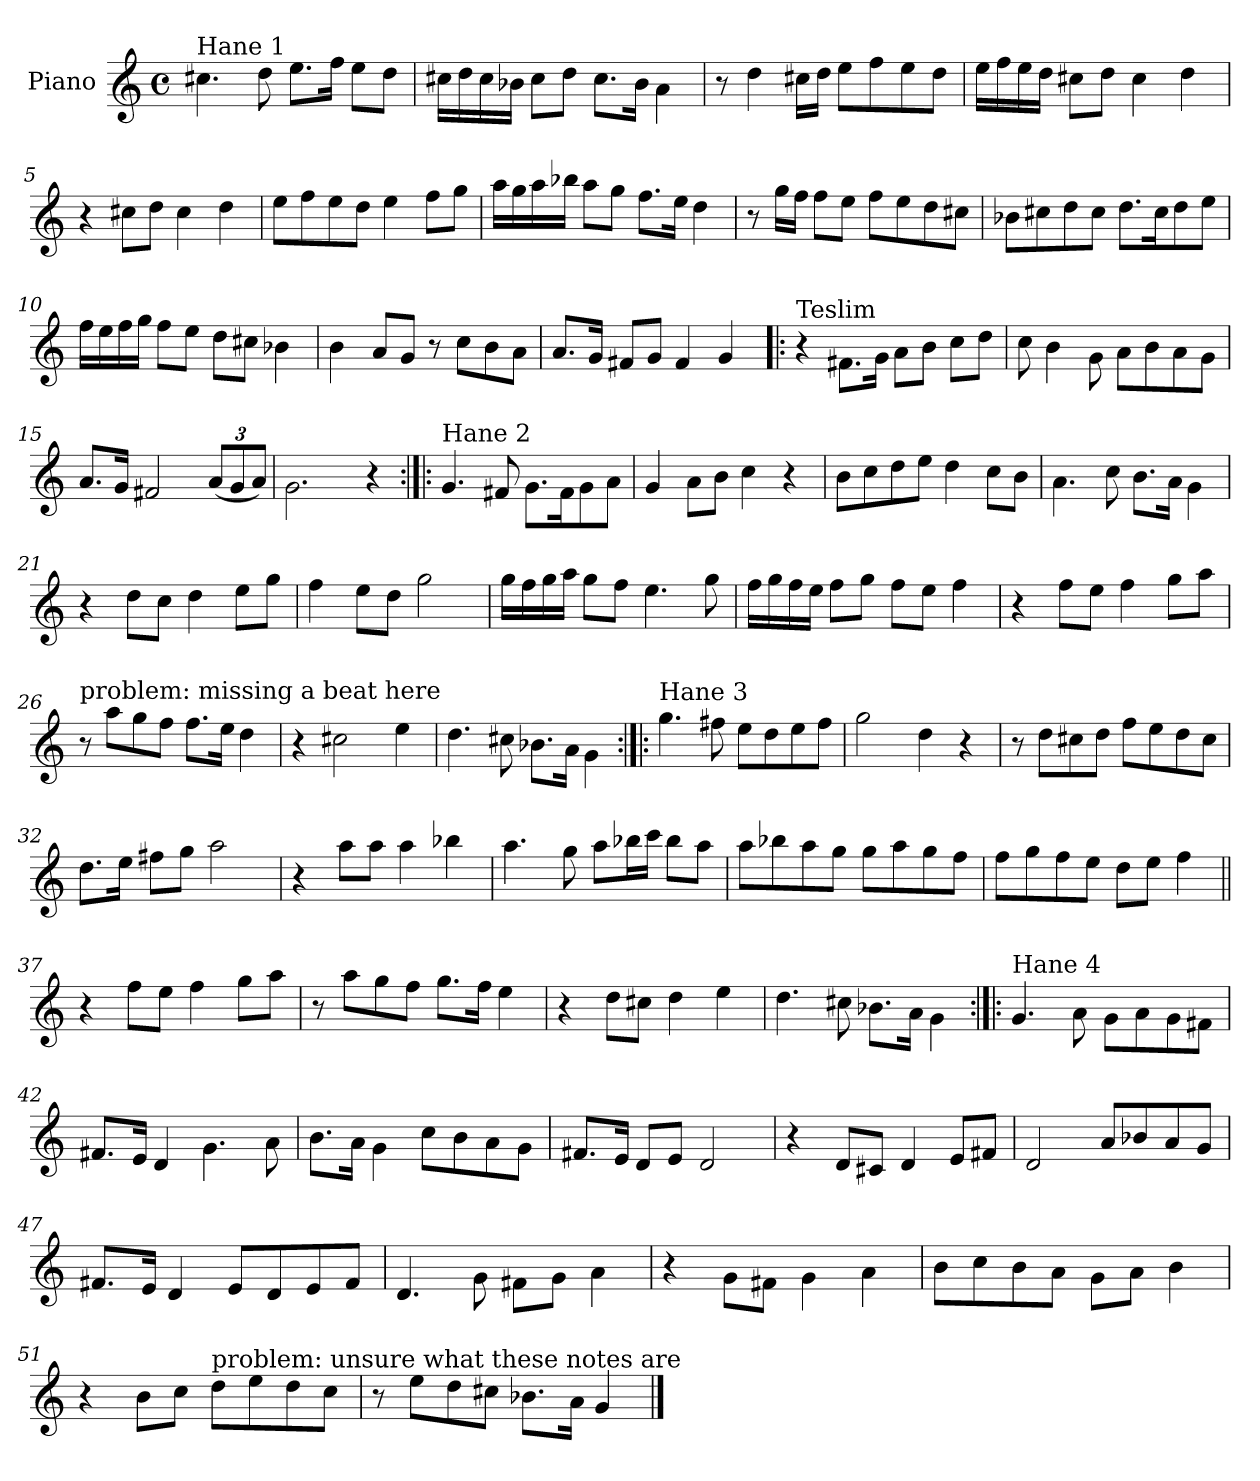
**kern
*part1
*staff1
*I"Piano
*I'Pno.
*clefG2
*k[]
*M4/4
*met(c)
=1
!LO:TX:a:t=Hane 1
4.cc#X\
8dd\
8.ee\L
16ff\Jk
8ee\L
8dd\J
=2
16cc#X\LL
16dd\
16cc#\
16b-X\JJ
8cc#\L
8dd\J
8.cc#\L
16b-\Jk
4a\
=3
8r
4dd\
16cc#X\LL
16dd\JJ
8ee\L
8ff\
8ee\
8dd\J
!!LO:LB:g=z
=4
16ee\LL
16ff\
16ee\
16dd\JJ
8cc#X\L
8dd\J
4cc#\
4dd\
=5
4r
8cc#X\L
8dd\J
4cc#\
4dd\
=6
8ee\L
8ff\
8ee\
8dd\J
4ee\
8ff\L
8gg\J
=7
16aa\LL
16gg\
16aa\
16bb-X\JJ
8aa\L
8gg\J
8.ff\L
16ee\Jk
4dd\
!!LO:LB:g=z
=8
8r
16gg\LL
16ff\JJ
8ff\L
8ee\J
8ff\L
8ee\
8dd\
8cc#X\J
=9
8b-X\L
8cc#X\
8dd\
8cc#\J
8.dd\L
16cc#\K
8dd\
8ee\J
=10
16ff\LL
16ee\
16ff\
16gg\JJ
8ff\L
8ee\J
8dd\L
8cc#X\J
4b-X\
=11
4b\
8a/L
8g/J
8r
8cc\L
8b\
8a\J
!!LO:LB:g=z
=12
8.a/L
16g/Jk
8f#X/L
8g/J
4f#/
4g/
=13!|:
!LO:TX:a:t=Teslim
4r
8.f#X\L
16g\Jk
8a\L
8b\J
8cc\L
8dd\J
=14
8cc\
4b\
8g\
8a\L
8b\
8a\
8g\J
=15
8.a/L
16g/Jk
2f#X/
*Xbrackettup
(<12a/L
12g/
12a/J)
=16
2.g\
4r
!!LO:LB:g=z
=17:|!|:
!LO:TX:a:t=Hane 2
4.g/
8f#X/
8.g\L
16f#\K
8g\
8a\J
=18
4g/
8a\L
8b\J
4cc\
4r
=19
8b\L
8cc\
8dd\
8ee\J
4dd\
8cc\L
8b\J
=20
4.a\
8cc\
8.b\L
16a\Jk
4g\
!!LO:LB:g=z
=21
4r
8dd\L
8cc\J
4dd\
8ee\L
8gg\J
=22
4ff\
8ee\L
8dd\J
2gg\
=23
16gg\LL
16ff\
16gg\
16aa\JJ
8gg\L
8ff\J
4.ee\
8gg\
=24
16ff\LL
16gg\
16ff\
16ee\JJ
8ff\L
8gg\J
8ff\L
8ee\J
4ff\
!!LO:LB:g=z
=25
4r
8ff\L
8ee\J
4ff\
8gg\L
8aa\J
=26
!LO:TX:a:t=problem&colon; missing a beat here
8r
8aa\L
8gg\
8ff\J
8.ff\L
16ee\Jk
4dd\
=27
4r
2cc#X\
4ee\
=28
4.dd\
8cc#X\
8.b-X\L
16a\Jk
4g\
!!LO:LB:g=z
=29:|!|:
!LO:TX:a:t=Hane 3
4.gg\
8ff#X\
8ee\L
8dd\
8ee\
8ff#\J
=30
2gg\
4dd\
4r
=31
8r
8dd\L
8cc#X\
8dd\J
8ff\L
8ee\
8dd\
8cc#\J
=32
8.dd\L
16ee\Jk
8ff#X\L
8gg\J
2aa\
=33
4r
8aa\L
8aa\J
4aa\
4bb-X\
!!LO:LB:g=z
=34
4.aa\
8gg\
8aa\L
16bb-X\L
16ccc\JJ
8bb-\L
8aa\J
=35
8aa\L
8bb-X\
8aa\
8gg\J
8gg\L
8aa\
8gg\
8ff\J
=36
8ff\L
8gg\
8ff\
8ee\J
8dd\L
8ee\J
4ff\
=37||
4r
8ff\L
8ee\J
4ff\
8gg\L
8aa\J
=38
8r
8aa\L
8gg\
8ff\J
8.gg\L
16ff\Jk
4ee\
!!LO:LB:g=z
=39
4r
8dd\L
8cc#X\J
4dd\
4ee\
=40
4.dd\
8cc#X\
8.b-X\L
16a\Jk
4g\
=41:|!|:
!LO:TX:a:t=Hane 4
4.g/
8a\
8g\L
8a\
8g\
8f#X\J
=42
8.f#X/L
16e/Jk
4d/
4.g\
8a\
=43
8.b\L
16a\Jk
4g\
8cc\L
8b\
8a\
8g\J
!!LO:PB:g=z
=44
8.f#X/L
16e/Jk
8d/L
8e/J
2d/
=45
4r
8d/L
8c#X/J
4d/
8e/L
8f#X/J
=46
2d/
8a/L
8b-X/
8a/
8g/J
=47
8.f#X/L
16e/Jk
4d/
8e/L
8d/
8e/
8f#/J
=48
4.d/
8g\
8f#X\L
8g\J
4a\
!!LO:LB:g=z
=49
4r
8g\L
8f#X\J
4g\
4a\
=50
8b\L
8cc\
8b\
8a\J
8g\L
8a\J
4b\
=51
4r
8b\L
8cc\J
!LO:TX:a:t=problem&colon; unsure what these notes are
8dd\L
8ee\
8dd\
8cc\J
=52
8r
8ee\L
8dd\
8cc#X\J
8.b-X\L
16a\Jk
4g/
==
*-
